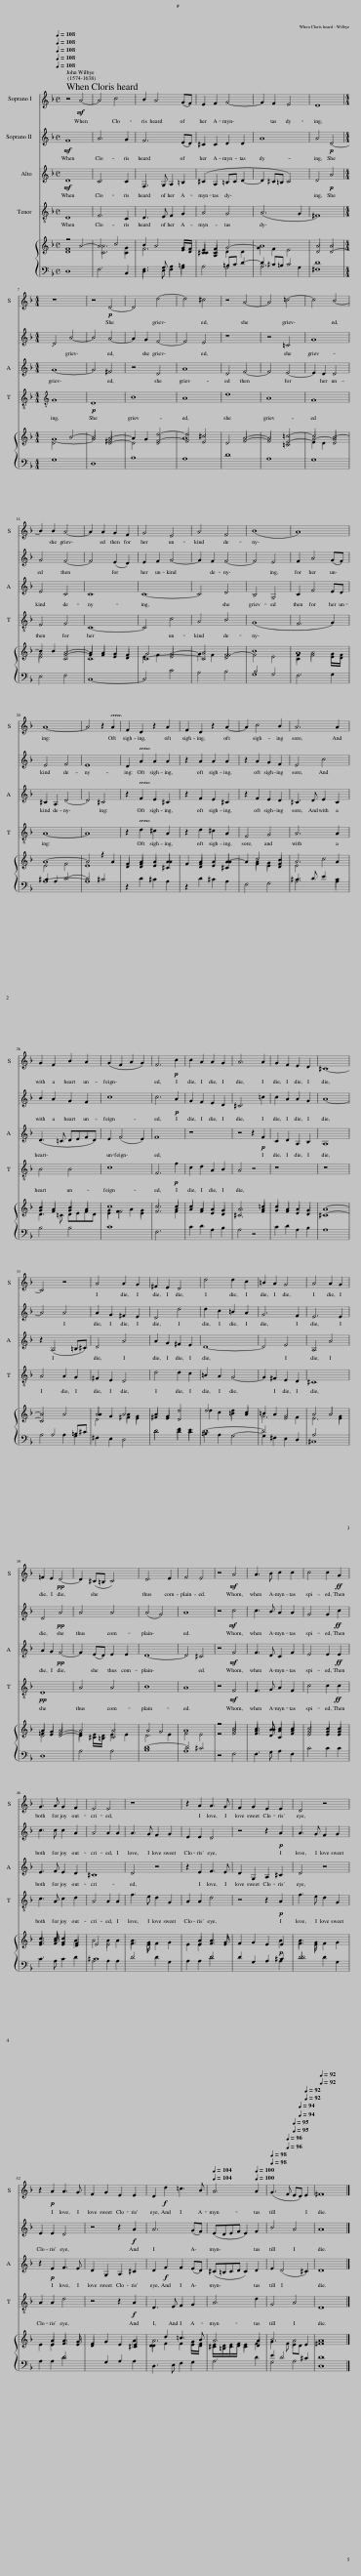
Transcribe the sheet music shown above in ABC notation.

X:1
%%score 1 2 3 4 { ( 5 6 7 ) | 8 }
L:1/8
Q:1/4=108
M:4/4
I:linebreak $
K:F
V:1 treble
V:2 treble
V:3 treble
V:4 treble-8
V:5 treble
V:6 treble
V:7 treble
V:8 bass
V:1
 z4!mf! A4- | A4 c4 | B2 A4 (GF) | E2 F2 G4- | G2 F2 E4 | %5
 D8 |$[M:4/4] z8 | z4!p! D4- | D4 d4- | d4 ^c4 | %10
 z4 A4- | A4 =c4- | c4 B4- |$ B2 B2 A4- | A2 A2 G2 F2 | %15
 G4 E4 | A4 F4 | (B8 | A8) |$ A8- | %20
 A4 z2 A2 | F2 D2 z2 A2 | F2 D2 z2 A2- | A2 c4 B2 | A6 A2 |$ %25
 G2 F2 B2 A2 | (G2 F2 A2 G2) | F6!p! c2 | c2 A2 A2 G2 | A6 A2 | %30
 G2 F2 E2 D2 | ^C8- |$ C4 z4 | A4 A2 G2 | ^F2 E2 D4 | %35
 d4 d2 c2 | =B2 A2 G4 | A4 A2 G2 |$ =F2 E2!pp! D4- | D2 (^C=B, C4) | %40
 D6 E2 | F4 E4 | z4!mf! A4 | A3 B c2 c2 | c4 c2!ff! G2 |$ %45
 G3 A G2 F2 | E4 E4 | z8 | z2 A2 A3 G | F2 G2 E2 E2 | %50
 D4 z4 |$ z2!p! A2 A3 G | F2 G2 E2 E2 | D2!f! d2 =c3 B |[Q:1/4=104][Q:1/4=104] A6[Q:1/4=100][Q:1/4=100] A2 | %55
[Q:1/4=98][Q:1/4=98] (G3[Q:1/4=96][Q:1/4=96] F[Q:1/4=95][Q:1/4=95] E[Q:1/4=94][Q:1/4=94]D)[Q:1/4=92][Q:1/4=92] E2 |[Q:1/4=92][Q:1/4=92] ^F16 |] %57
V:2
!mf! F8 | A6 G2 | F6 (ED) | ^C2 C2 D2 D2 | A8 | %5
 A4!p! D4- |$[M:4/4] D4 B4- | B4 A4- | A2 G2 F4- | F4 E4 | %10
 z8 | z4 =C4 | G8 |$ G4 F4- | F4 (E2 D2) | %15
 E2 F2 G4- | G2 F2 F4- | F4 E4 | F2 A4 (GF) |$ E4 F4 | %20
 E8 | D2 A2 A2 A2 | z2 A2 A2 A2 | z2 A2 G2 F2 | E4 c4 |$ %25
 B2 A2 G2 F2 | c8 | c6!p! A2 | G2 F2 E2 D2 | ^C6 =c2 | %30
 c2 A2 A2 G2 | A8- |$ A4 A4 | A2 G2 ^F2 E2 | D4 d4 | %35
 d2 c2 =B2 A2 | G6 F2 | E6 E2 |$ D4!pp! A4 | A4 A4 | %40
 (A4 G4) | A8 | z4!mf! c4 | c3 B A2 A2 | G4 G2!ff! c2 |$ %45
 c3 c c2 A2 | A4 A2 A2 | A3 G F2 G2 | E2 E2 D4 | z4 z2!p! A2 | %50
 A3 G F2 G2 |$ E2 E2 D4 | z4 z2!f! A2 | A6 (GF) | (EDEF E2) F2 | %55
 B4 A4 | A16 |] %57
V:3
!mf! D8 | C6 C2 | F,3 G, A,2 =B,2 | (^C2 A,2 =B,C D2- | D2 ^C=B, C4) | %5
 D4!p! A4 |$[M:4/4] G8- | G4 ^F4 | z4 D4 | A8 | %10
 D4 F4- | F4 E4- | E2 D2 D4 |$ E4 C4 | C8 | %15
 C8- | C4 D4 | B,4 G,4 | C2 F4 ED |$ ^C2 A,2 D4- | %20
 D4 ^C4 | z2 F2 E2 ^C2 | z2 F2 E2 ^C2 | z2 F2 E2 D2 | ^C3 D E2 C2 |$ %25
 (D3 =C DEFD) | E2 (F4 E2) | F8 | z8 | z4 z2!p! F2 | %30
 C2 D2 A,2 B,2 | A,8 |$ z2 (A,4 =B,^C) | D4 A4 | A2 G2 ^F2 E2 | %35
 D8- | D4 E4 | A,4 A4 |$ A2 G2!pp! F4- | F2 (ED) E2 E2 | %40
 D8- | D4 ^C4 | z4!mf! F4 | F3 D C2 F2 | E4 E2!ff! E2 |$ %45
 E3 F E2 D2 | ^C8 | D4 z4 | z2 E2 F3 E | D2 G,2 A,2 ^C2 | %50
 D4 z4 |$ z2!p! E2 F3 E | D2 G,2 A,2 ^C2 | D2!f! F2 F2 (ED) | (^C=B,CD C2) D2 | %55
 E2 (D4 ^C2) | D16 |] %57
V:4
 D8 | F6 C2 | D3 E F2 G2 | A4 G4 | (A6 G2 | %5
 ^F8) |$[M:4/4][K:treble-8] G8 |!p! D8 | B8 | A8 | %10
 d8 | A8 | G8 |$ E4 F4 | C8- | %15
 C4 c4 | A4 B4 | (G8 | F6 G2) |$ A8- | %20
 A8 | z2 d2 ^c2 A2 | z2 d2 ^c2 A2 | F4 G4 | A6 A2 |$ %25
 B4 B4 | c8 | F6!p! f2 | c2 d2 A2 B2 | A4 z4 | %30
 z8 | z8 |$ A4 A2 G2 | ^F2 E2 D4 | d4 d2 c2 | %35
 =B2 A2 G4- | G2 ^F2 E2 D2 | ^C8 |$!pp! D8 | A4 A4 | %40
 B8 | A8 | z4!mf! F4 | F3 G A2 F2 | c4 c2!ff! c2 |$ %45
 c3 A c2 d2 | A4 A2 A2 | f3 e d2 G2 | A2 A2 d4 | z4 z2!p! A2 | %50
 f3 e d2 G2 |$ A2 A2 d4 | z4 z2!f! A2 | D3 E F2 G2 | A6 d2 | %55
 G4 A4 | D16 |] %57
V:5
 z4 A4- | A4 c4 | B2 A4 GF | E2 F2 G4- | G2 F2 E4 | %5
[I:staff +1] D8 |$[M:4/4][I:staff -1] x8 | x4 D4- | D4 [Fd]4- | [Fd]4 ^c4 | %10
 x4 A4- | A4 =c4- | c4 B4- |$ B2 B2 A4- | A2 A2 G2 F2 | %15
 G4 E4 | A4 F4 | B8 | A8 |$ A8- | %20
 A4 z2 A2 | F2 D2 x2 A2 | F2 D2 x2 A2- | A2 c4 B2 | A6 A2 |$ %25
 G2 F2 B2 A2 | G2 F2 A2 G2 | F6 c2 | c2 A2 A2 G2 | A6 A2 | %30
 G2 F2 E2 D2 | ^C8- |$ C4 x4 | A4 A2 G2 | ^F2 E2 D4 | %35
 d4 d2 c2 | =B2 A2 G4 | A4 x2 G2 |$ =F2 E2 D4- | D2 ^C=B, C4 | %40
 D6 E2 | F4 E4 | z4 A4 | A3 B c2 c2 | c4 c2 G2 |$ %45
 G3 A G2 F2 | E4 E4 | x8 | x2 A2 A3 G | F2 G2 E2!p! E2 | %50
[I:staff +1] D4[I:staff -1] x4 |$ x2 A2 A3 G | F2 G2 E2 E2 | D2 d2 =c3 B | A6 A2 | %55
 G3 F ED E2 | ^F16 |] %57
V:6
 F8 | A6 G2 | F6 ED | ^C2 C2 D2 D2 | A8 | %5
 A4 D4- |$[M:4/4] D4 B4- | B4 A4- | A2 G2 x4 | x4 E4 | %10
 x8 | x4 =C4 | G4- G4 |$ G4 F4- | F2 F2 E2 D2 | %15
 E2 F2 G4- | G2 F2 F4- | F4 E4 | F2 A4 GF |$ E4 F4 | %20
 E8 | D2 A2 A2 A2 | x2 A2 A2 A2 | x2 A2 G2 F2 | E4 c4 |$ %25
 B2 A2 G2 F2 | c8 | c6 A2 | A2 F2 E2 D2 | ^C6 =c2 | %30
 c2 A2 A2 G2 | A8- |$ A4 A4 | A2 G2 ^F2 E2 |[I:staff +1] D4[I:staff -1] d4 | %35
 d2 c2 =B2 A2 | G6 F2 | E6 E2 |$ D4 A4 | A4 A4 | %40
 A4 G4 | A8 | z4 c4 | c3 B A2 A2 | G4 G2 c2 |$ %45
 c3 c c2 A2 | A4 A2 A2 | A3 G F2 G2 | E2 E2[I:staff +1] D4 |[I:staff -1] x4 x2 A2 | %50
 A3 G F2 G2 |$ E2 E2[I:staff +1] D4 |[I:staff -1] x4 x2 A2 | A6 GF | EDEF E2 F2 | %55
 B4 A4 | A16 |] %57
V:7
 D8 | C6 C2 |[I:staff +1] F,3 G, A,2 =B,2 |[I:staff -1] ^C2 A,2[I:staff +1] =B,C D2- | D2 ^C=B, C4 | %5
[I:staff -1] D4 A4 |$[M:4/4] G8- | G4 ^F4 | x4 D4 | A8 | %10
 D4 F4- | F4 E4- | E2 D2 D4 |$ E4 C4 | C8 | %15
 C8- | C4 D4 |[I:staff +1] B,4 G,4 |[I:staff -1] C2 F4 ED |$[I:staff +1] ^C2 A,2 D4- | %20
 D4 ^C4 |[I:staff -1] x2 F2 E2 ^C2 | x2 F2 E2 ^C2 | x2 F2 E2 D2 |[I:staff +1] ^C3 D E2 C2 |$ %25
[I:staff -1] D3 =C DEFD | E2 F4 E2 | x8 | x8 | x4 x2 F2 | %30
[I:staff +1] C2 D2 A,2 B,2 | A,8 |$[I:staff -1] x2[I:staff +1] A,4 =B,^C |[I:staff -1] D4 A4 | A2 G2[I:staff +1] ^F2 E2 | %35
 D8- | D4[I:staff -1] E4 |[I:staff +1] A,4[I:staff -1] A4 |$ A2 G2 F4- | F2 ED E2 E2 | %40
[I:staff +1] D8- | D4 ^C4 |[I:staff -1] z4 F4 | F3 D C2 F2 | E4 E2 E2 |$ %45
 E3 F E2 D2 |[I:staff +1] ^C8 | D4[I:staff -1] x4 | x2 E2 F3 E |[I:staff +1] D2 G,2 A,2 ^C2 | %50
 D4[I:staff -1] x4 |$ x2 E2 F3 E | D2[I:staff +1] G,2 A,2[I:staff -1] ^C2 | D2 F2 F2 ED | ^C=B,CD C2 D2 | %55
[I:staff +1] E2 D4 ^C2 | D16 |] %57
V:8
 D,8 | F,6 C,2 | D,3 E, F,2 G,2 | A,4 G,4 | A,6 G,2 | %5
 ^F,8 |$[M:4/4] G,8 | D,8 | B,8 | A,8 | %10
 D8 | A,8 | G,8 |$ E,4 F,4 | C,8- | %15
 C,4 C4 | A,4 B,4 | G,8 | F,6 G,2 |$ A,8- | %20
 A,8 | z2 D2 ^C2 A,2 | z2 D2 ^C2 A,2 | F,4 G,4 | A,6 A,2 |$ %25
 B,4 B,4 | C8 | F,6[I:staff -1] F2 |[I:staff +1] C2 D2 A,2 B,2 | A,4 z4 | %30
 x8 | x8 |$ A,4 A,2 G,2 | ^F,2 E,2 D,4 | D4 D2 C2 | %35
 =B,2 A,2 G,4- | G,2 ^F,2 E,2 D,2 | ^C,8 |$ D,8 | A,4 A,4 | %40
 B,8 | A,8 | z4 F,4 | F,3 G, A,2 F,2 | C4 C2 C2 |$ %45
 C3 A, C2 D2 | A,4 A,2 A,2 |[I:staff -1] F3 E[I:staff +1] D2 G,2 | A,2 A,2 D4 | x4 x2 A,2 | %50
[I:staff -1] F3 E[I:staff +1] D2 G,2 |$ A,2 A,2 D4 | x4 x2 A,2 | D,3 E, F,2 G,2 | A,6 D2 | %55
 G,4 A,4 | D,16 |] %57
